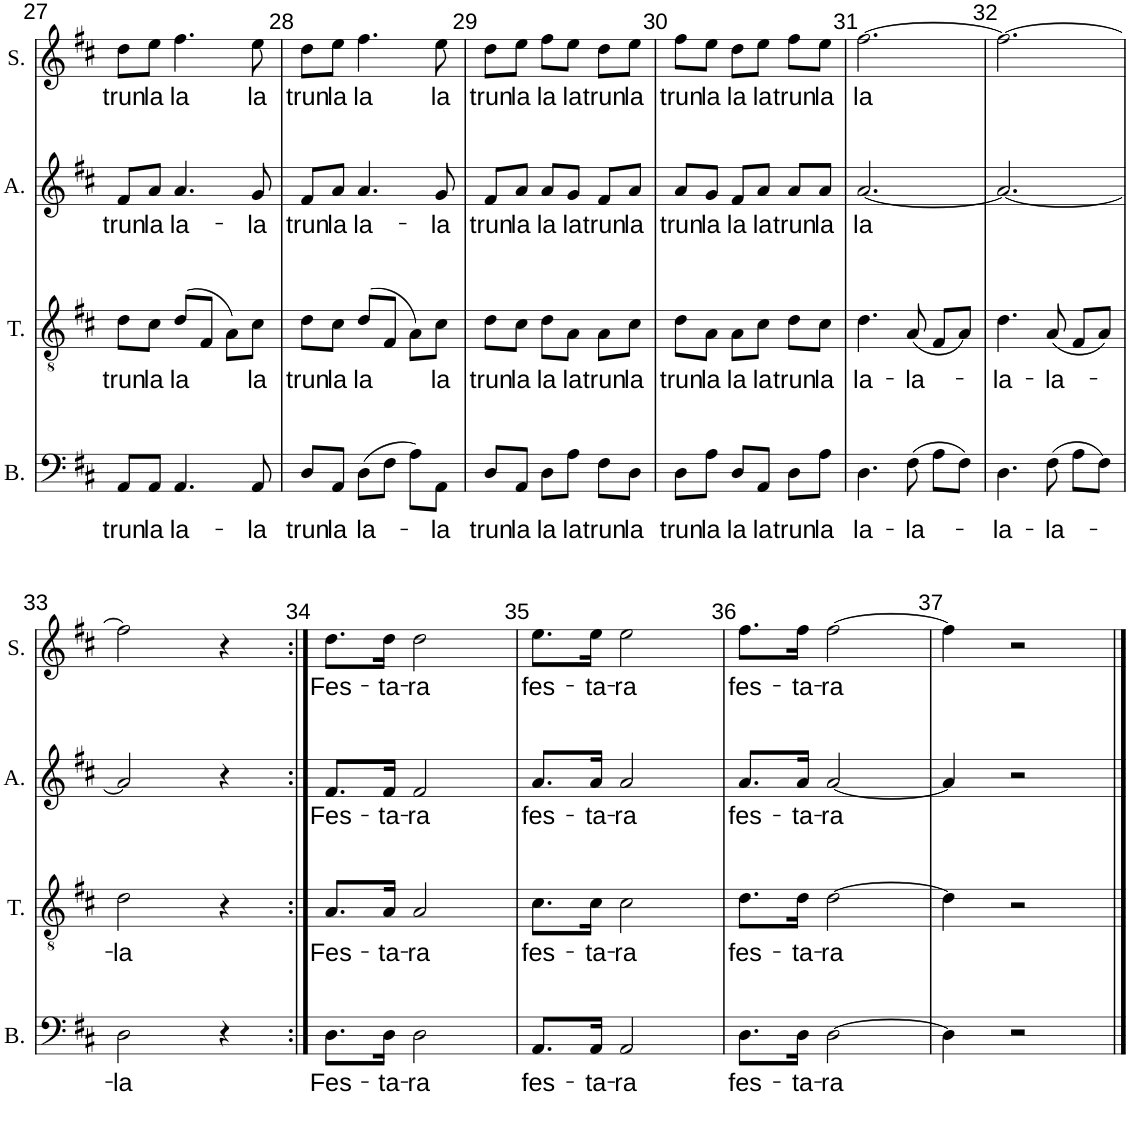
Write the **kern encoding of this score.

**kern	**text	**kern	**text	**kern	**text	**kern	**text
*part4	*part4	*part3	*part3	*part2	*part2	*part1	*part1
*staff4	*staff4	*staff3	*staff3	*staff2	*staff2	*staff1	*staff1
*I"Basse	*	*I"Tenor	*	*I"Alto	*	*I"Soprano	*
*I'B.	*	*I'T.	*	*I'A.	*	*I'S.	*
!!LO:PB:g=z
*clefF4	*	*clefGv2	*	*clefG2	*	*clefG2	*
*k[f#c#]	*	*k[f#c#]	*	*k[f#c#]	*	*k[f#c#]	*
*M3/4	*	*M3/4	*	*M3/4	*	*M3/4	*
=27	=27	=27	=27	=27	=27	=27	=27
!	!LO:LY:b	!	!LO:LY:b	!	!LO:LY:b	!	!LO:LY:b
8AA/L	trun	8d\L	trun	8f#/L	trun	8dd\L	trun
!	!LO:LY:b	!	!LO:LY:b	!	!LO:LY:b	!	!LO:LY:b
8AA/J	la	8c#\J	la	8a/J	la	8ee\J	la
!	!LO:LY:b	!	!LO:LY:b	!	!LO:LY:b	!	!LO:LY:b
4.AA/	la-	(8d/L	la	4.a/	la-	4.ff#\	la
.	.	8F#/J	.	.	.	.	.
.	.	8A\L)	.	.	.	.	.
!	!LO:LY:b	!	!LO:LY:b	!	!LO:LY:b	!	!LO:LY:b
8AA/	-la	8c#\J	la	8g/	la	8ee\	la
=28	=28	=28	=28	=28	=28	=28	=28
!	!LO:LY:b	!	!LO:LY:b	!	!LO:LY:b	!	!LO:LY:b
8D/L	trun	8d\L	trun	8f#/L	trun	8dd\L	trun
!	!LO:LY:b	!	!LO:LY:b	!	!LO:LY:b	!	!LO:LY:b
8AA/J	la	8c#\J	la	8a/J	la	8ee\J	la
!	!LO:LY:b	!	!LO:LY:b	!	!LO:LY:b	!	!LO:LY:b
(8D\L	la-	(8d/L	la	4.a/	la-	4.ff#\	la
8F#\J	.	8F#/J	.	.	.	.	.
8A\L)	.	8A\L)	.	.	.	.	.
!	!LO:LY:b	!	!LO:LY:b	!	!LO:LY:b	!	!LO:LY:b
8AA\J	-la	8c#\J	la	8g/	la	8ee\	la
=29	=29	=29	=29	=29	=29	=29	=29
!	!LO:LY:b	!	!LO:LY:b	!	!LO:LY:b	!	!LO:LY:b
8D/L	trun	8d\L	trun	8f#/L	trun	8dd\L	trun
!	!LO:LY:b	!	!LO:LY:b	!	!LO:LY:b	!	!LO:LY:b
8AA/J	la	8c#\J	la	8a/J	la	8ee\J	la
!	!LO:LY:b	!	!LO:LY:b	!	!LO:LY:b	!	!LO:LY:b
8D\L	la	8d\L	la	8a/L	la	8ff#\L	la
!	!LO:LY:b	!	!LO:LY:b	!	!LO:LY:b	!	!LO:LY:b
8A\J	la	8A\J	la	8g/J	la	8ee\J	la
!	!LO:LY:b	!	!LO:LY:b	!	!LO:LY:b	!	!LO:LY:b
8F#\L	trun	8A\L	trun	8f#/L	trun	8dd\L	trun
!	!LO:LY:b	!	!LO:LY:b	!	!LO:LY:b	!	!LO:LY:b
8D\J	la	8c#\J	la	8a/J	la	8ee\J	la
=30	=30	=30	=30	=30	=30	=30	=30
!	!LO:LY:b	!	!LO:LY:b	!	!LO:LY:b	!	!LO:LY:b
8D\L	trun	8d\L	trun	8a/L	trun	8ff#\L	trun
!	!LO:LY:b	!	!LO:LY:b	!	!LO:LY:b	!	!LO:LY:b
8A\J	la	8A\J	la	8g/J	la	8ee\J	la
!	!LO:LY:b	!	!LO:LY:b	!	!LO:LY:b	!	!LO:LY:b
8D/L	la	8A\L	la	8f#/L	la	8dd\L	la
!	!LO:LY:b	!	!LO:LY:b	!	!LO:LY:b	!	!LO:LY:b
8AA/J	la	8c#\J	la	8a/J	la	8ee\J	la
!	!LO:LY:b	!	!LO:LY:b	!	!LO:LY:b	!	!LO:LY:b
8D\L	trun	8d\L	trun	8a/L	trun	8ff#\L	trun
!	!LO:LY:b	!	!LO:LY:b	!	!LO:LY:b	!	!LO:LY:b
8A\J	la	8c#\J	la	8a/J	la	8ee\J	la
=31	=31	=31	=31	=31	=31	=31	=31
!	!LO:LY:b	!	!LO:LY:b	!	!LO:LY:b	!	!LO:LY:b
4.D\	la-	4.d\	la-	[2.a/	la	[2.ff#\	la
!	!LO:LY:b	!	!LO:LY:b	!	!	!	!
(8F#\	la-	(8A/	la-	.	.	.	.
8A\L	.	8F#/L	.	.	.	.	.
8F#\J)	.	8A/J)	.	.	.	.	.
=32	=32	=32	=32	=32	=32	=32	=32
!	!LO:LY:b	!	!LO:LY:b	!	!	!	!
4.D\	la-	4.d\	la-	2.a/_	.	2.ff#\_	.
!	!LO:LY:b	!	!LO:LY:b	!	!	!	!
(8F#\	la-	(8A/	la-	.	.	.	.
8A\L	.	8F#/L	.	.	.	.	.
8F#\J)	.	8A/J)	.	.	.	.	.
!!LO:LB:g=z
=33	=33	=33	=33	=33	=33	=33	=33
!	!LO:LY:b	!	!LO:LY:b	!	!	!	!
2D\	-la	2d\	-la	2a/]	.	2ff#\]	.
4r	.	4r	.	4r	.	4r	.
=34:|!	=34:|!	=34:|!	=34:|!	=34:|!	=34:|!	=34:|!	=34:|!
!	!LO:LY:b	!	!LO:LY:b	!	!LO:LY:b	!	!LO:LY:b
8.D\L	Fes-	8.A/L	-Fes-	8.f#/L	Fes-	8.dd\L	Fes-
!	!LO:LY:b	!	!LO:LY:b	!	!LO:LY:b	!	!LO:LY:b
16D\Jk	-ta-	16A/Jk	-ta-	16f#/Jk	-ta-	16dd\Jk	-ta-
!	!LO:LY:b	!	!LO:LY:b	!	!LO:LY:b	!	!LO:LY:b
2D\	-ra	2A/	-ra	2f#/	-ra	2dd\	-ra
=35	=35	=35	=35	=35	=35	=35	=35
!	!LO:LY:b	!	!LO:LY:b	!	!LO:LY:b	!	!LO:LY:b
8.AA/L	fes-	8.c#\L	fes-	8.a/L	fes-	8.ee\L	fes-
!	!LO:LY:b	!	!LO:LY:b	!	!LO:LY:b	!	!LO:LY:b
16AA/Jk	-ta-	16c#\Jk	-ta-	16a/Jk	-ta-	16ee\Jk	-ta-
!	!LO:LY:b	!	!LO:LY:b	!	!LO:LY:b	!	!LO:LY:b
2AA/	-ra	2c#\	-ra	2a/	-ra	2ee\	-ra
=36	=36	=36	=36	=36	=36	=36	=36
!	!LO:LY:b	!	!LO:LY:b	!	!LO:LY:b	!	!LO:LY:b
8.D\L	fes-	8.d\L	fes-	8.a/L	fes-	8.ff#\L	fes-
!	!LO:LY:b	!	!LO:LY:b	!	!LO:LY:b	!	!LO:LY:b
16D\Jk	-ta-	16d\Jk	-ta-	16a/Jk	-ta-	16ff#\Jk	-ta-
!	!LO:LY:b	!	!LO:LY:b	!	!LO:LY:b	!	!LO:LY:b
[2D\	-ra	[2d\	-ra	[2a/	-ra	[2ff#\	-ra
=37	=37	=37	=37	=37	=37	=37	=37
4D\]	.	4d\]	.	4a/]	.	4ff#\]	.
2r	.	2r	.	2r	.	2r	.
==	==	==	==	==	==	==	==
*-	*-	*-	*-	*-	*-	*-	*-
